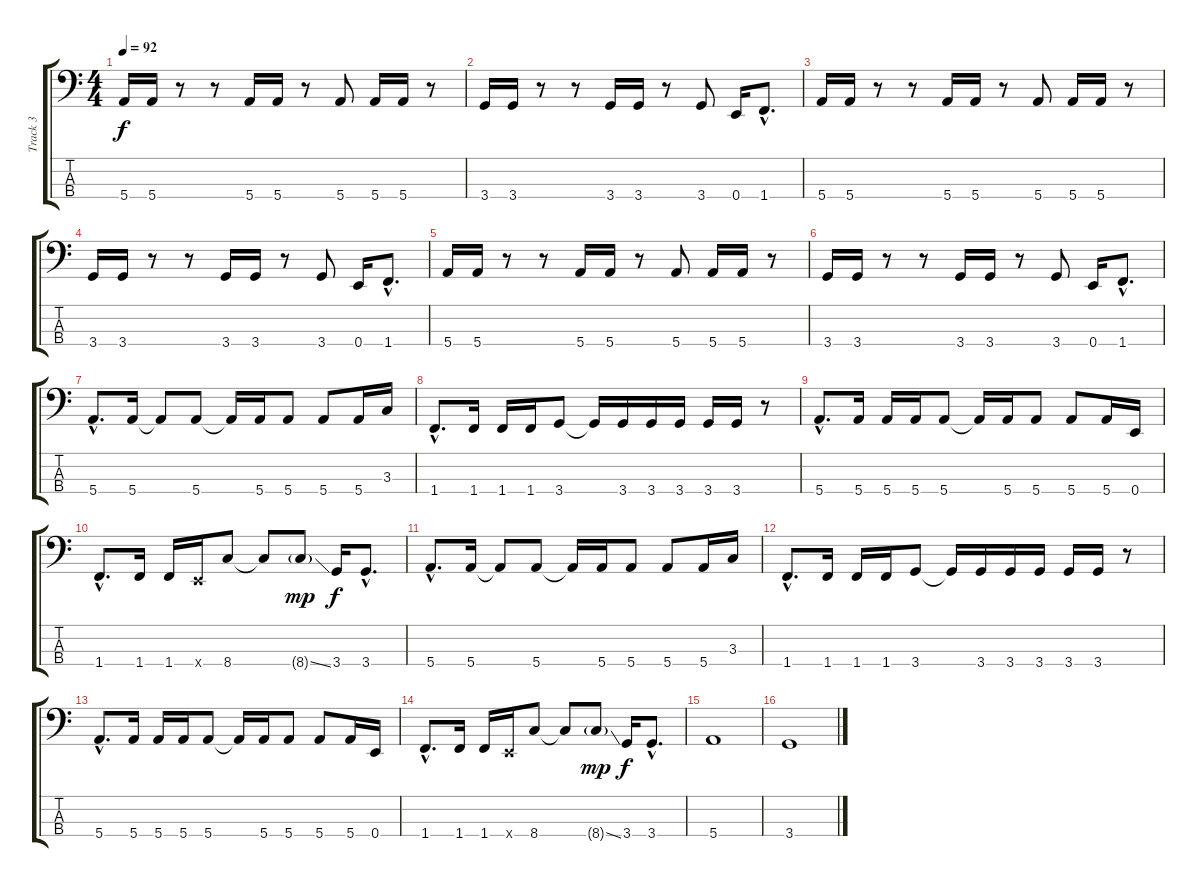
\track ("Track 3" "Track 3") {instrument electricbassfinger}
\staff {score tabs}
\tuning (G2 D2 A1 E1) {hide}
\ts (4 4)
\tempo 92
\clef f4
\ks c
5.4.16{dy f} 5.4.16 r.8 r.8 5.4.16 5.4.16 r.8 5.4.8 5.4.16 5.4.16 r.8 |
3.4.16 3.4.16 r.8 r.8 3.4.16 3.4.16 r.8 3.4.8 0.4.16 1.4{hac}.8{d} |
5.4.16 5.4.16 r.8 r.8 5.4.16 5.4.16 r.8 5.4.8 5.4.16 5.4.16 r.8 |
3.4.16 3.4.16 r.8 r.8 3.4.16 3.4.16 r.8 3.4.8 0.4.16 1.4{hac}.8{d} |
5.4.16 5.4.16 r.8 r.8 5.4.16 5.4.16 r.8 5.4.8 5.4.16 5.4.16 r.8 |
3.4.16 3.4.16 r.8 r.8 3.4.16 3.4.16 r.8 3.4.8 0.4.16 1.4{hac}.8{d} |
5.4{hac}.8{d} 5.4.16 5.4{t}.8 5.4.8 5.4{t}.16 5.4.16 5.4.8 5.4.8 5.4.16 3.3.16 |
1.4{hac}.8{d} 1.4.16 1.4.16 1.4.16 3.4.8 3.4{t}.16 3.4.16 3.4.16 3.4.16 3.4.16 3.4.16 r.8 |
5.4{hac}.8{d} 5.4.16 5.4.16 5.4.16 5.4.8 5.4{t}.16 5.4.16 5.4.8 5.4.8 5.4.16 0.4.16 |
1.4{hac}.8{d} 1.4.16 1.4.16 0.4{x}.16 8.4.8 8.4{t}.8 8.4{ss g}.8{dy mp} 3.4.16{dy f} 3.4{hac}.8{d} |
5.4{hac}.8{d} 5.4.16 5.4{t}.8 5.4.8 5.4{t}.16 5.4.16 5.4.8 5.4.8 5.4.16 3.3.16 |
1.4{hac}.8{d} 1.4.16 1.4.16 1.4.16 3.4.8 3.4{t}.16 3.4.16 3.4.16 3.4.16 3.4.16 3.4.16 r.8 |
5.4{hac}.8{d} 5.4.16 5.4.16 5.4.16 5.4.8 5.4{t}.16 5.4.16 5.4.8 5.4.8 5.4.16 0.4.16 |
1.4{hac}.8{d} 1.4.16 1.4.16 0.4{x}.16 8.4.8 8.4{t}.8 8.4{ss g}.8{dy mp} 3.4.16{dy f} 3.4{hac}.8{d} |
5.4.1 |
3.4.1
